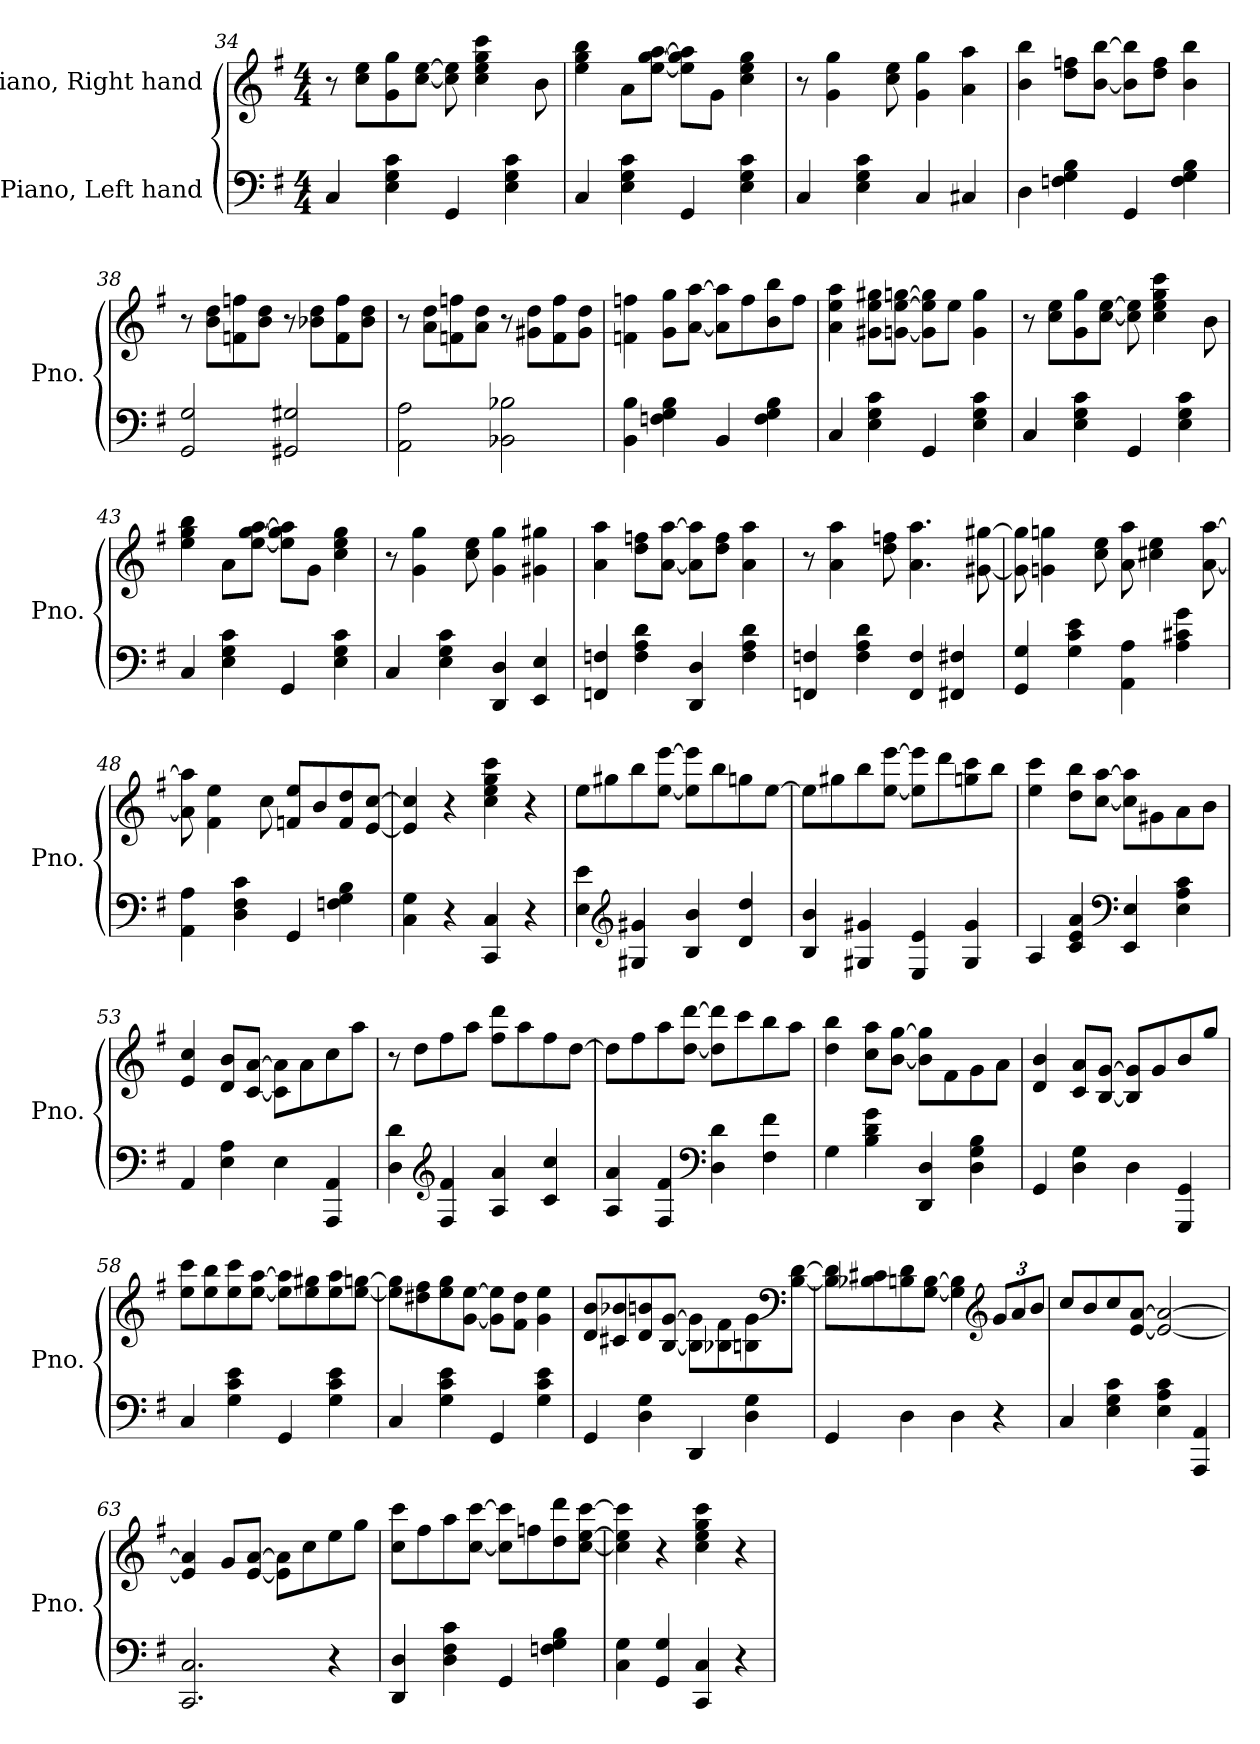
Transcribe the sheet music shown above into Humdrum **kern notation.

**kern	**kern
*part2	*part1
*staff2	*staff1
*I"Piano, Left hand	*I"Piano, Right hand
*I'Pno.	*I'Pno.
*clefF4	*clefG2
*k[f#]	*k[f#]
*M4/4	*M4/4
=34	=34
4C/	8r
.	8cc\ 8ee\L
4E\ 4G\ 4c\	8g\ 8gg\
.	[8cc\ [8ee\J
4GG/	8cc\] 8ee\]
.	4cc\ 4ee\ 4gg\ 4ccc\
4E\ 4G\ 4c\	.
.	8b\
=35	=35
4C/	4ee\ 4gg\ 4bb\
4E\ 4G\ 4c\	8a\L
.	[8ee\ [8gg\ [8aa\J
4GG/	8ee\] 8gg\] 8aa\]L
.	8g\J
4E\ 4G\ 4c\	4cc\ 4ee\ 4gg\
=36	=36
4C/	8r
.	4g\ 4gg\
4E\ 4G\ 4c\	.
.	8cc\ 8ee\
4C/	4g\ 4gg\
4C#X/	4a\ 4aa\
=37	=37
4D\	4b\ 4bb\
4Fn\ 4G\ 4B\	8dd\ 8ffn\L
.	[8b\ [8bb\J
4GG/	8b\] 8bb\]L
.	8dd\ 8ff\J
4F\ 4G\ 4B\	4b\ 4bb\
!!LO:LB:g=z
=38	=38
2GG/ 2G/	8r
.	8b\ 8dd\L
.	8fn\ 8ffn\
.	8b\ 8dd\J
2GG#X/ 2G#X/	8r
.	8b-X\ 8dd\L
.	8f\ 8ff\
.	8b-\ 8dd\J
=39	=39
2AA\ 2A\	8r
.	8a\ 8dd\L
.	8fn\ 8ffn\
.	8a\ 8dd\J
2BB-X\ 2B-X\	8r
.	8g#X\ 8dd\L
.	8f\ 8ff\
.	8g#\ 8dd\J
=40	=40
4BB\ 4B\	4fn\ 4ffn\
4Fn\ 4G\ 4B\	8g\ 8gg\L
.	[8a\ [8aa\J
4BB/	8a\] 8aa\]L
.	8ff\
4F\ 4G\ 4B\	8b\ 8bb\
.	8ff\J
=41	=41
4C/	4a\ 4ee\ 4aa\
4E\ 4G\ 4c\	8g#X\ 8ee\ 8gg#X\L
.	[8gn\ [8ee\ [8ggn\J
4GG/	8g\] 8ee\] 8gg\]L
.	8ee\J
4E\ 4G\ 4c\	4g\ 4gg\
!!LO:LB:g=z
=42	=42
4C/	8r
.	8cc\ 8ee\L
4E\ 4G\ 4c\	8g\ 8gg\
.	[8cc\ [8ee\J
4GG/	8cc\] 8ee\]
.	4cc\ 4ee\ 4gg\ 4ccc\
4E\ 4G\ 4c\	.
.	8b\
=43	=43
4C/	4ee\ 4gg\ 4bb\
4E\ 4G\ 4c\	8a\L
.	[8ee\ [8gg\ [8aa\J
4GG/	8ee\] 8gg\] 8aa\]L
.	8g\J
4E\ 4G\ 4c\	4cc\ 4ee\ 4gg\
=44	=44
4C/	8r
.	4g\ 4gg\
4E\ 4G\ 4c\	.
.	8cc\ 8ee\
4DD/ 4D/	4g\ 4gg\
4EE/ 4E/	4g#X\ 4gg#X\
=45	=45
4FFn/ 4Fn/	4a\ 4aa\
4F\ 4A\ 4d\	8dd\ 8ffn\L
.	[8a\ [8aa\J
4DD/ 4D/	8a\] 8aa\]L
.	8dd\ 8ff\J
4F\ 4A\ 4d\	4a\ 4aa\
=46	=46
4FFn/ 4Fn/	8r
.	4a\ 4aa\
4F\ 4A\ 4d\	.
.	8dd\ 8ffn\
4FF/ 4F/	4.a\ 4.aa\
4FF#X/ 4F#X/	.
.	[8g#X\ [8gg#X\
!!LO:LB:g=z
=47	=47
4GG/ 4G/	8g#\] 8gg#\]
.	4gn\ 4ggn\
4G\ 4c\ 4e\	.
.	8cc\ 8ee\
4AA\ 4A\	8a\ 8aa\
.	4cc#X\ 4ee\
4A\ 4c#X\ 4g\	.
.	[8a\ [8aa\
=48	=48
4AA\ 4A\	8a\] 8aa\]
.	4f#\ 4ee\
4D\ 4F#\ 4c\	.
.	8cc\
4GG/	8fn/ 8ee/L
.	8b/
4Fn\ 4G\ 4B\	8f/ 8dd/
.	[8e/ [8cc/J
=49	=49
4C\ 4G\	4e/] 4cc/]
4r	4r
4CC/ 4C/	4cc\ 4ee\ 4gg\ 4ccc\
4r	4r
=50	=50
4E\ 4e\	8ee\L
.	8gg#X\
*clefG2	*
4G#X/ 4g#X/	8bb\
.	[8ee\ [8eee\J
4B/ 4b/	8ee\] 8eee\]L
.	8bb\
4d/ 4dd/	8ggn\
.	[8ee\J
!!LO:LB:g=z
=51	=51
4B/ 4b/	8ee\L]
.	8gg#X\
4G#X/ 4g#X/	8bb\
.	[8ee\ [8eee\J
4E/ 4e/	8ee\] 8eee\]L
.	8ddd\
4G#/ 4g#/	8ggn\ 8ccc\
.	8bb\J
=52	=52
4A/	4ee\ 4ccc\
4c/ 4e/ 4a/	8dd\ 8bb\L
.	[8cc\ [8aa\J
*clefF4	*
4EE/ 4E/	8cc\] 8aa\]L
.	8g#X\
4E\ 4A\ 4c\	8a\
.	8b\J
=53	=53
4AA/	4e/ 4cc/
4E\ 4A\	8d/ 8b/L
.	[8c/ [8a/J
4E\	8c\] 8a\]L
.	8a\
4AAA/ 4AA/	8cc\
.	8aa\J
=54	=54
4D\ 4d\	8r
.	8dd\L
*clefG2	*
4F#/ 4f#/	8ff#\
.	8aa\J
4A/ 4a/	8ff#\ 8ddd\L
.	8aa\
4c/ 4cc/	8ff#\
.	[8dd\J
!!LO:PB:g=z
=55	=55
4A/ 4a/	8dd\L]
.	8ff#\
4F#/ 4f#/	8aa\
.	[8dd\ [8ddd\J
*clefF4	*
4D\ 4d\	8dd\] 8ddd\]L
.	8ccc\
4F#\ 4f#\	8bb\
.	8aa\J
=56	=56
4G\	4dd\ 4bb\
4B\ 4d\ 4g\	8cc\ 8aa\L
.	[8b\ [8gg\J
4DD/ 4D/	8b\] 8gg\]L
.	8f#\
4D\ 4G\ 4B\	8g\
.	8a\J
=57	=57
4GG/	4d/ 4b/
4D\ 4G\	8c/ 8a/L
.	[8B/ [8g/J
4D\	8B/] 8g/]L
.	8g/
4GGG/ 4GG/	8b/
.	8gg/J
=58	=58
4C/	8ee\ 8ccc\L
.	8ee\ 8bb\
4G\ 4c\ 4e\	8ee\ 8ccc\
.	[8ee\ [8aa\J
4GG/	8ee\] 8aa\]L
.	8ee\ 8gg#X\
4G\ 4c\ 4e\	8ee\ 8aa\
.	[8ee\ [8ggn\J
!!LO:LB:g=z
=59	=59
4C/	8ee\] 8gg\]L
.	8dd#X\ 8ff#\
4G\ 4c\ 4e\	8ee\ 8gg\
.	[8g\ [8ee\J
4GG/	8g\] 8ee\]L
.	8f#\ 8dd#\J
4G\ 4c\ 4e\	4g\ 4ee\
=60	=60
4GG/	8d/ 8b/L
.	8c#X/ 8b-X/
4D\ 4G\	8d/ 8bn/
.	[8B/ [8g/J
4DD/	8B\] 8g\]L
.	8B-X\ 8f#\
4D\ 4G\	8Bn\ 8g\
*	*clefF4
.	[8B\ [8d\J
=61	=61
4GG/	8B\] 8d\]L
.	8B-X\ 8c#X\
4D\	8Bn\ 8d\
.	[8G\ [8B\J
4D\	4G\] 4B\]
*	*clefG2
*	*Xbrackettup
4r	12g/L
.	12a/
.	12b/J
!!LO:LB:g=z
=62	=62
4C/	8cc/L
.	8b/
4E\ 4G\ 4c\	8cc/
.	[8e/ [8a/J
4E\ 4A\ 4c\	2e/_ 2a/_
4AAA/ 4AA/	.
=63	=63
2.CC/ 2.C/	4e/] 4a/]
.	8g/L
.	[8e/ [8a/J
.	8e\] 8a\]L
.	8cc\
4r	8ee\
.	8gg\J
=64	=64
4DD/ 4D/	8cc\ 8ccc\L
.	8ff#\
4D\ 4F#\ 4c\	8aa\
.	[8cc\ [8ccc\J
4GG/	8cc\] 8ccc\]L
.	8ffn\
4Fn\ 4G\ 4B\	8dd\ 8ddd\
.	[8cc\ [8ee\ [8ccc\J
=65	=65
4C\ 4G\	4cc\] 4ee\] 4ccc\]
4GG/ 4G/	4r
4CC/ 4C/	4cc\ 4ee\ 4gg\ 4ccc\
4r	4r
=	=
*-	*-
